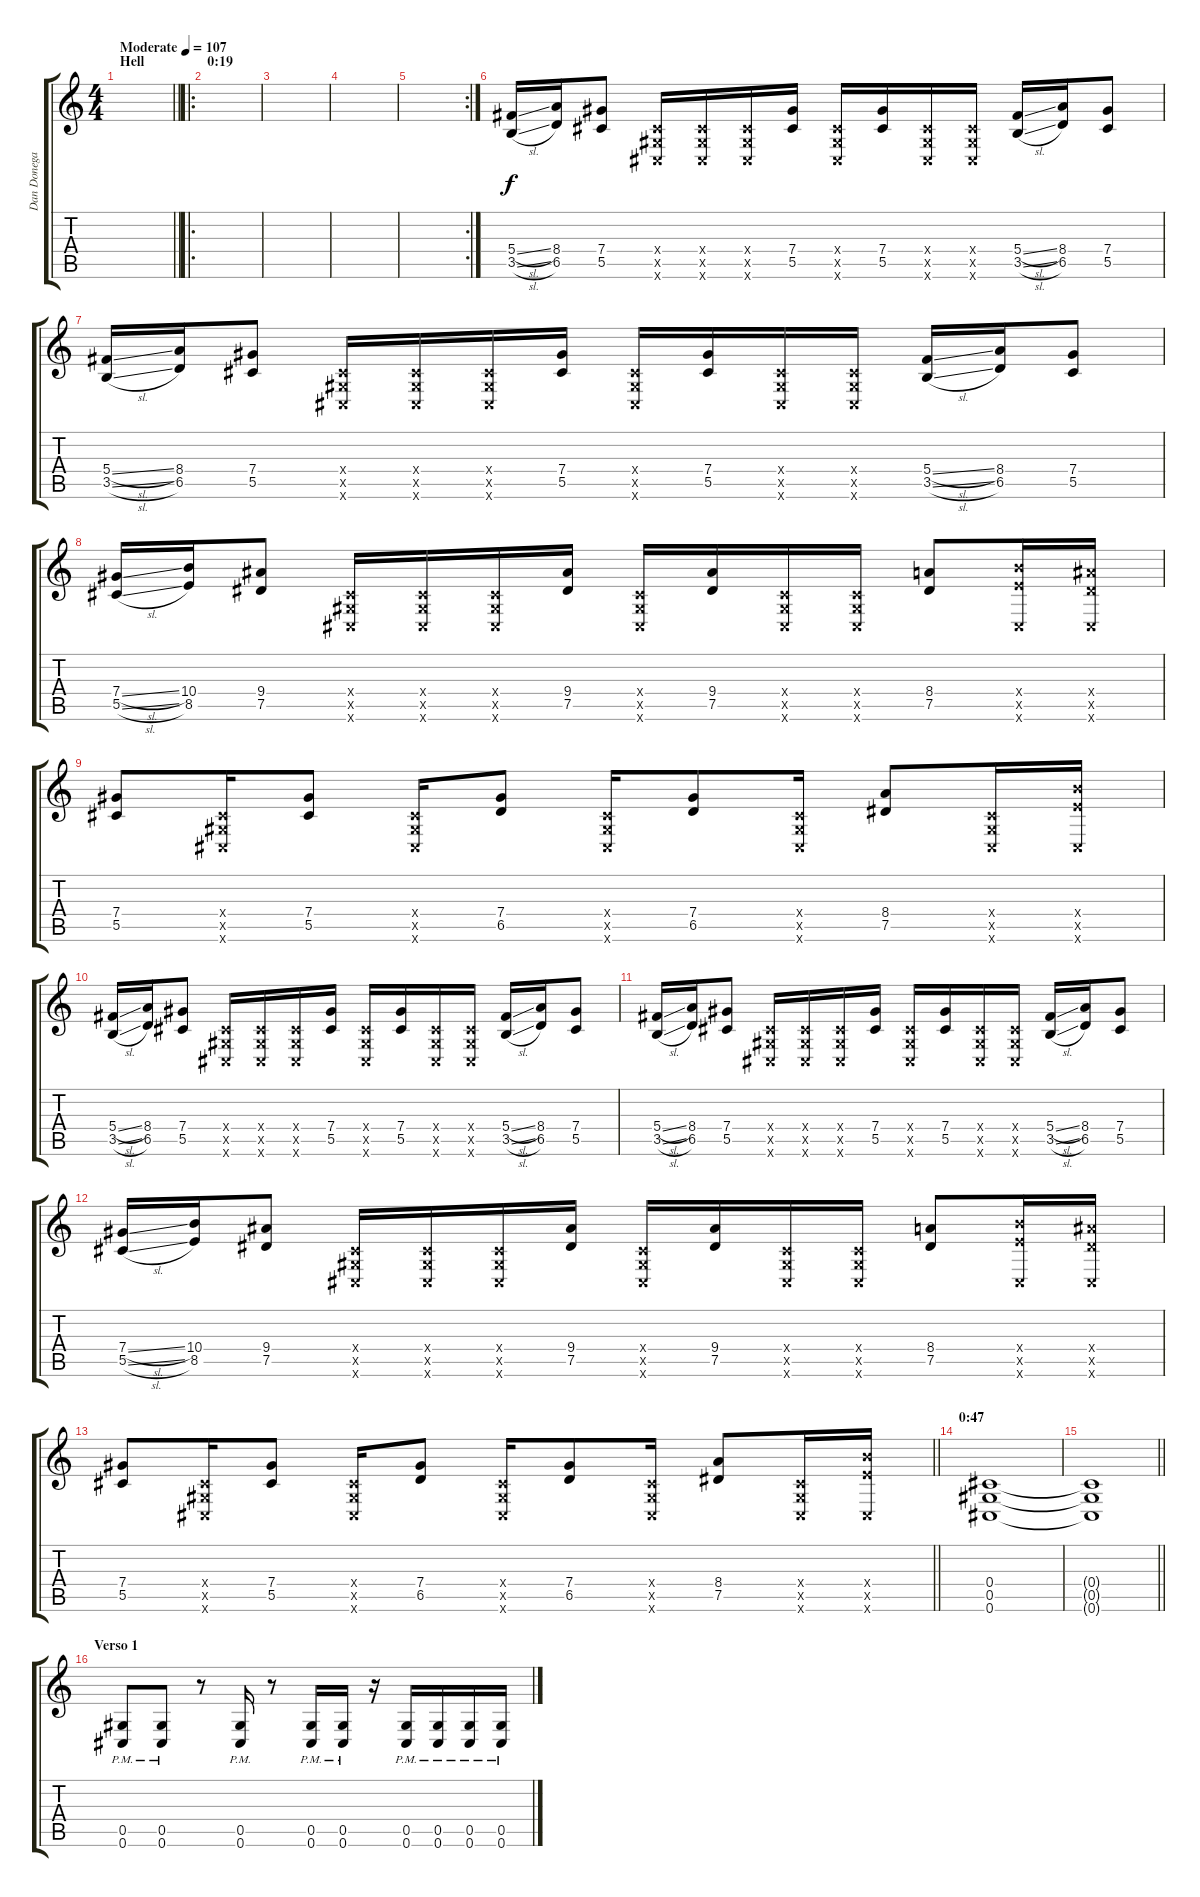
\track ("Dan Donegan" "Dan Donega") {instrument distortionguitar}
\staff {score tabs}
\tuning (Eb4 Bb3 Gb3 Db3 Ab2 Db2) {hide}
\ts (4 4)
\section ("" "Hell")
\tempo (107 "Moderate")
\clef g2
\barLineRight lightlight
\ks c
|
\ro
\section ("" "0:19")
|
|
|
\rc 2
|
(5.4{sl} 3.5{sl}).16 (8.4 6.5).16 (7.4 5.5).8 (0.4{x} 0.5{x} 0.6{x}).16 (0.4{x} 0.5{x} 0.6{x}).16 (0.4{x} 0.5{x} 0.6{x}).16 (7.4 5.5).16 (0.4{x} 0.5{x} 0.6{x}).16 (7.4 5.5).16 (0.4{x} 0.5{x} 0.6{x}).16 (0.4{x} 0.5{x} 0.6{x}).16 (5.4{sl} 3.5{sl}).16 (8.4 6.5).16 (7.4 5.5).8 |
(5.4{sl} 3.5{sl}).16 (8.4 6.5).16 (7.4 5.5).8 (0.4{x} 0.5{x} 0.6{x}).16 (0.4{x} 0.5{x} 0.6{x}).16 (0.4{x} 0.5{x} 0.6{x}).16 (7.4 5.5).16 (0.4{x} 0.5{x} 0.6{x}).16 (7.4 5.5).16 (0.4{x} 0.5{x} 0.6{x}).16 (0.4{x} 0.5{x} 0.6{x}).16 (5.4{sl} 3.5{sl}).16 (8.4 6.5).16 (7.4 5.5).8 |
(7.4{sl} 5.5{sl}).16 (10.4 8.5).16 (9.4 7.5).8 (0.4{x} 0.5{x} 0.6{x}).16 (0.4{x} 0.5{x} 0.6{x}).16 (0.4{x} 0.5{x} 0.6{x}).16 (9.4 7.5).16 (0.4{x} 0.5{x} 0.6{x}).16 (9.4 7.5).16 (0.4{x} 0.5{x} 0.6{x}).16 (0.4{x} 0.5{x} 0.6{x}).16 (8.4 7.5).8 (10.4{x} 8.5{x} 0.6{x}).16 (9.4{x} 7.5{x} 0.6{x}).16 |
(7.4 5.5).8 (0.4{x} 0.5{x} 0.6{x}).16 (7.4 5.5).8 (0.4{x} 0.5{x} 0.6{x}).16 (7.4 6.5).8 (0.4{x} 0.5{x} 0.6{x}).16 (7.4 6.5).8 (0.4{x} 0.5{x} 0.6{x}).16 (8.4 7.5).8 (0.4{x} 0.5{x} 0.6{x}).16 (10.4{x} 8.5{x} 0.6{x}).16 |
(5.4{sl} 3.5{sl}).16 (8.4 6.5).16 (7.4 5.5).8 (0.4{x} 0.5{x} 0.6{x}).16 (0.4{x} 0.5{x} 0.6{x}).16 (0.4{x} 0.5{x} 0.6{x}).16 (7.4 5.5).16 (0.4{x} 0.5{x} 0.6{x}).16 (7.4 5.5).16 (0.4{x} 0.5{x} 0.6{x}).16 (0.4{x} 0.5{x} 0.6{x}).16 (5.4{sl} 3.5{sl}).16 (8.4 6.5).16 (7.4 5.5).8 |
(5.4{sl} 3.5{sl}).16 (8.4 6.5).16 (7.4 5.5).8 (0.4{x} 0.5{x} 0.6{x}).16 (0.4{x} 0.5{x} 0.6{x}).16 (0.4{x} 0.5{x} 0.6{x}).16 (7.4 5.5).16 (0.4{x} 0.5{x} 0.6{x}).16 (7.4 5.5).16 (0.4{x} 0.5{x} 0.6{x}).16 (0.4{x} 0.5{x} 0.6{x}).16 (5.4{sl} 3.5{sl}).16 (8.4 6.5).16 (7.4 5.5).8 |
(7.4{sl} 5.5{sl}).16 (10.4 8.5).16 (9.4 7.5).8 (0.4{x} 0.5{x} 0.6{x}).16 (0.4{x} 0.5{x} 0.6{x}).16 (0.4{x} 0.5{x} 0.6{x}).16 (9.4 7.5).16 (0.4{x} 0.5{x} 0.6{x}).16 (9.4 7.5).16 (0.4{x} 0.5{x} 0.6{x}).16 (0.4{x} 0.5{x} 0.6{x}).16 (8.4 7.5).8 (10.4{x} 8.5{x} 0.6{x}).16 (9.4{x} 7.5{x} 0.6{x}).16 |
\barLineRight lightlight
(7.4 5.5).8 (0.4{x} 0.5{x} 0.6{x}).16 (7.4 5.5).8 (0.4{x} 0.5{x} 0.6{x}).16 (7.4 6.5).8 (0.4{x} 0.5{x} 0.6{x}).16 (7.4 6.5).8 (0.4{x} 0.5{x} 0.6{x}).16 (8.4 7.5).8 (0.4{x} 0.5{x} 0.6{x}).16 (10.4{x} 8.5{x} 0.6{x}).16 |
\section ("" "0:47")
(0.4 0.5 0.6).1 |
\barLineRight lightlight
(0.4{t} 0.5{t} 0.6{t}).1 |
\section ("" "Verso 1")
(0.5{pm} 0.6{pm}).8 (0.5{pm} 0.6{pm}).8 r.8 (0.5{pm} 0.6{pm}).16 r.8 (0.5{pm} 0.6{pm}).16 (0.5{pm} 0.6{pm}).16 r.16 (0.5{pm} 0.6{pm}).16 (0.5{pm} 0.6{pm}).16 (0.5{pm} 0.6{pm}).16 (0.5{pm} 0.6{pm}).16
